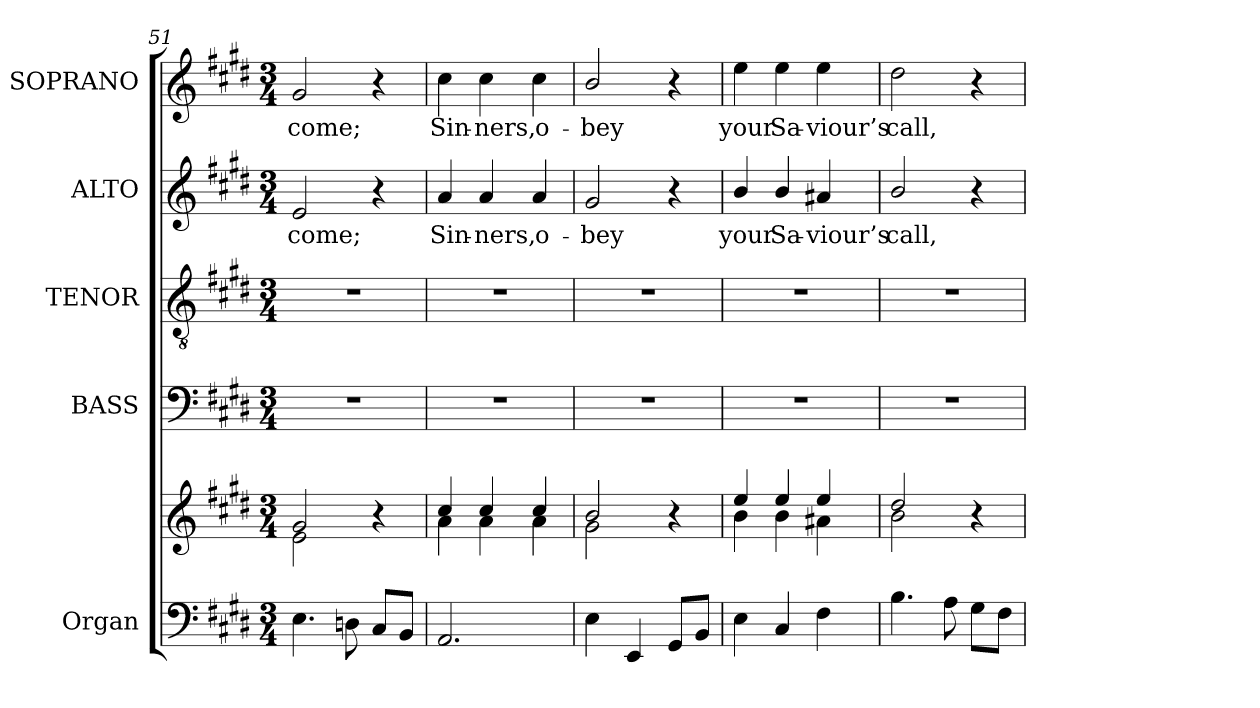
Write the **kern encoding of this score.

**kern	**kern	**kern	**kern	**kern	**text	**kern	**text
*part5	*part5	*part4	*part3	*part2	*part2	*part1	*part1
*staff6	*staff5	*staff4	*staff3	*staff2	*staff2	*staff1	*staff1
*I"Organ	*	*I"BASS	*I"TENOR	*I"ALTO	*	*I"SOPRANO	*
*I'Org.	*	*I'B.	*I'T.	*I'A.	*	*I'S.	*
*clefF4	*clefG2	*clefF4	*clefGv2	*clefG2	*	*clefG2	*
*	*	*	*ITrd7c12	*	*	*	*
*k[f#c#g#d#]	*k[f#c#g#d#]	*k[f#c#g#d#]	*k[f#c#g#d#]	*k[f#c#g#d#]	*	*k[f#c#g#d#]	*
*E:	*E:	*E:	*E:	*E:	*	*E:	*
*M3/4	*M3/4	*M3/4	*M3/4	*M3/4	*	*M3/4	*
=51	=51	=51	=51	=51	=51	=51	=51
*	*^	*	*	*	*	*	*
!	!	!	!LO:N:vis=1	!LO:N:vis=1	!	!	!	!
!	!	!	!	!	!	!LO:LY:b:color=#000000	!	!
!	!	!	!	!	!	!	!	!LO:LY:b:color=#000000
4.Ei\	2g#i/	2ei\	2.r	2.r	2ei/	come;	2g#i/	come;
8Dni\	.	.	.	.	.	.	.	.
8C#i/L	4r	4ryy	.	.	4r	.	4r	.
8BBi/J	.	.	.	.	.	.	.	.
=52	=52	=52	=52	=52	=52	=52	=52	=52
!	!	!	!LO:N:vis=1	!LO:N:vis=1	!	!	!	!
!	!	!	!	!	!	!LO:LY:b:color=#000000	!	!
!	!	!	!	!	!	!	!	!LO:LY:b:color=#000000
2.AAi/	4cc#i/	4ai\	2.r	2.r	4ai/	Sin-	4cc#i\	Sin-
!	!	!	!	!	!	!LO:LY:b:color=#000000	!	!
!	!	!	!	!	!	!	!	!LO:LY:b:color=#000000
.	4cc#i/	4ai\	.	.	4ai/	-ners,	4cc#i\	-ners,
!	!	!	!	!	!	!LO:LY:b:color=#000000	!	!
!	!	!	!	!	!	!	!	!LO:LY:b:color=#000000
.	4cc#i/	4ai\	.	.	4ai/	o-	4cc#i\	o-
=53	=53	=53	=53	=53	=53	=53	=53	=53
!	!	!	!LO:N:vis=1	!LO:N:vis=1	!	!	!	!
!	!	!	!	!	!	!LO:LY:b:color=#000000	!	!
!	!	!	!	!	!	!	!	!LO:LY:b:color=#000000
4Ei\	2bi/	2g#i\	2.r	2.r	2g#i/	-bey	2bi/	-bey
4EEi/	.	.	.	.	.	.	.	.
8GG#i/L	4r	4ryy	.	.	4r	.	4r	.
8BBi/J	.	.	.	.	.	.	.	.
=54	=54	=54	=54	=54	=54	=54	=54	=54
!	!	!	!LO:N:vis=1	!LO:N:vis=1	!	!	!	!
!	!	!	!	!	!	!LO:LY:b:color=#000000	!	!
!	!	!	!	!	!	!	!	!LO:LY:b:color=#000000
4Ei\	4eei/	4bi\	2.r	2.r	4bi/	your	4eei\	your
!	!	!	!	!	!	!LO:LY:b:color=#000000	!	!
!	!	!	!	!	!	!	!	!LO:LY:b:color=#000000
4C#i/	4eei/	4bi\	.	.	4bi/	Sa-	4eei\	Sa-
!	!	!	!	!	!	!LO:LY:b:color=#000000	!	!
!	!	!	!	!	!	!	!	!LO:LY:b:color=#000000
4F#i\	4eei/	4a#Xi\	.	.	4a#Xi/	-viour’s	4eei\	-viour’s
=55	=55	=55	=55	=55	=55	=55	=55	=55
!	!	!	!LO:N:vis=1	!LO:N:vis=1	!	!	!	!
!	!	!	!	!	!	!LO:LY:b:color=#000000	!	!
!	!	!	!	!	!	!	!	!LO:LY:b:color=#000000
4.Bi\	2dd#i/	2bi\	2.r	2.r	2bi/	call,	2dd#i\	call,
8Ai\	.	.	.	.	.	.	.	.
8G#i\L	4r	4ryy	.	.	4r	.	4r	.
8F#i\J	.	.	.	.	.	.	.	.
*	*v	*v	*	*	*	*	*	*
=	=	=	=	=	=	=	=
*-	*-	*-	*-	*-	*-	*-	*-
